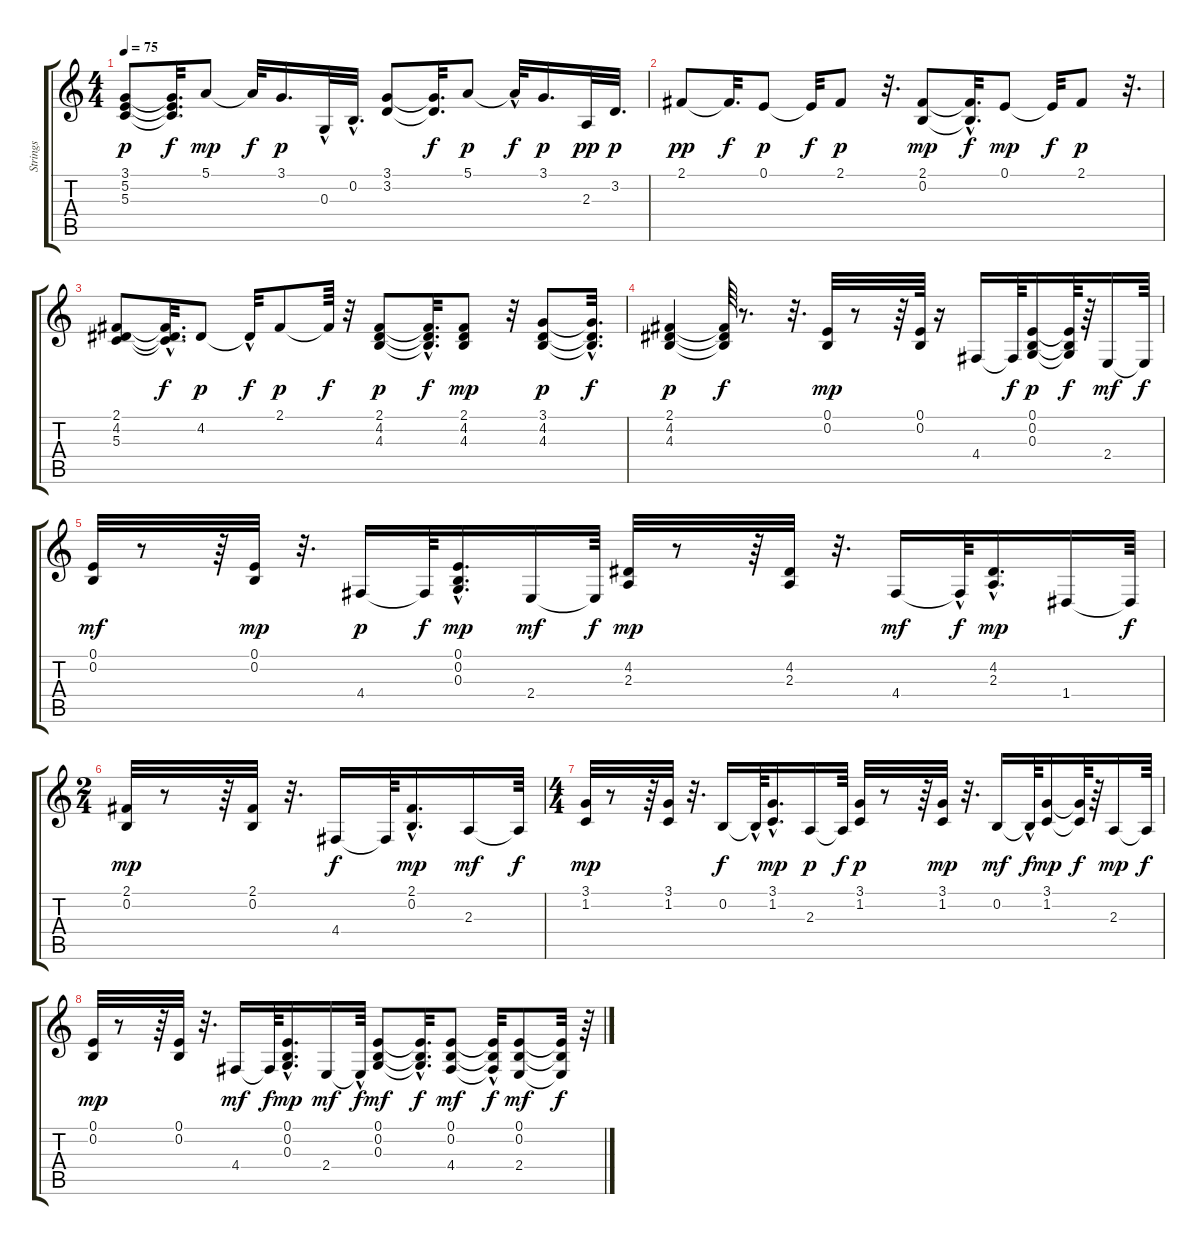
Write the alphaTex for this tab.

\track ("Strings" "Strings") {instrument synthstrings2}
\staff {score tabs}
\tuning (E4 B3 G3 D3 A2 E2) {hide}
\ts (4 4)
\tempo 75
\clef g2
\ks c
(3.1 5.2 5.3).8{dy p} (3.1{t} 5.2{t} 5.3{t}).32{d dy f} 5.1.8{dy mp} 5.1{t}.32{dy f} 3.1.16{d dy p} 0.3{hac}.32 0.2{hac}.32{d} (3.1 3.2).8 (3.1{t} 3.2{t}).32{d dy f} 5.1.8{dy p} 5.1{hac t}.32{dy f} 3.1.16{d dy p} 2.3.32{dy pp} 3.2.32{d dy p} |
2.1.8{dy pp} 2.1{t}.32{d dy f} 0.1.8{dy p} 0.1{t}.32{dy f} 2.1.8{dy p} r.32{d} (2.1 0.2).8{dy mp} (2.1{t} 0.2{hac t}).32{d dy f} 0.1.8{dy mp} 0.1{t}.32{dy f} 2.1.8{dy p} r.32{d} |
(2.1 4.2 5.3).8 (2.1{t} 4.2{t} 5.3{hac t}).32{d dy f} 4.2.8{dy p} 4.2{hac t}.32{dy f} 2.1.8{dy p} 2.1{t}.64{dy f} r.32 (2.1 4.2 4.3).8{dy p} (2.1{hac t} 4.2{t} 4.3{t}).32{d dy f} (2.1 4.2 4.3).8{dy mp} r.32 (3.1 4.2 4.3).8{dy p} (3.1{hac t} 4.2{t} 4.3{t}).32{d dy f} |
(2.1 4.2 4.3).4{dy p} (2.1{t} 4.2{t} 4.3{t}).64{dy f} r.8{d} r.32{d} (0.1 0.2).32{dy mp} r.8 r.64 (0.1 0.2).64 r.16 4.4.16 4.4{t}.64{dy f} (0.1 0.2 0.3).16{dy p} (0.1{t} 0.2{t} 0.3{t}).64{dy f} r.64 2.4.16{dy mf} 2.4{t}.64{dy f} |
(0.1 0.2).32{dy mf} r.8 r.64 (0.1 0.2).32{dy mp} r.32{d} 4.4.16{dy p} 4.4{t}.64{dy f} (0.1{hac} 0.2{hac} 0.3).16{d dy mp} 2.4.16{dy mf} 2.4{t}.64{dy f} (4.2 2.3).32{dy mp} r.8 r.64 (4.2 2.3).32 r.32{d} 4.4.16{dy mf} 4.4{hac t}.64{dy f} (4.2{hac} 2.3).16{d dy mp} 1.4.16 1.4{t}.64{dy f} |
\ts (2 4)
(2.1 0.2).32{dy mp} r.8 r.64 (2.1 0.2).32 r.32{d} 4.4.16{dy f} 4.4{t}.64 (2.1{hac} 0.2{hac}).16{d dy mp} 2.3.16{dy mf} 2.3{t}.64{dy f} |
\ts (4 4)
(3.1 1.2).32{dy mp} r.8 r.64 (3.1 1.2).32 r.32{d} 0.2.16{dy f} 0.2{hac t}.64 (3.1 1.2{hac}).16{d dy mp} 2.3.16{dy p} 2.3{t}.64{dy f} (3.1 1.2).32{dy p} r.8 r.64 (3.1 1.2).32{dy mp} r.32{d} 0.2.16{dy mf} 0.2{hac t}.64{dy f} (3.1 1.2).16{dy mp} (3.1{t} 1.2{t}).64{dy f} r.64 2.3.16{dy mp} 2.3{t}.64{dy f} |
(0.1 0.2).32{dy mp} r.8 r.64 (0.1 0.2).32 r.32{d} 4.4.16{dy mf} 4.4{t}.64{dy f} (0.1 0.2{hac} 0.3).16{d dy mp} 2.4.16{dy mf} 2.4{hac t}.64{dy f} (0.1 0.2 0.3).8{dy mf} (0.1{t} 0.2{t} 0.3{hac t}).32{d dy f} (0.1 0.2 4.4).8{dy mf} (0.1{t} 0.2{t} 4.4{hac t}).32{dy f} (0.1 0.2 2.4).8{dy mf} (0.1{t} 0.2{t} 2.4{t}).32{dy f} r.64
